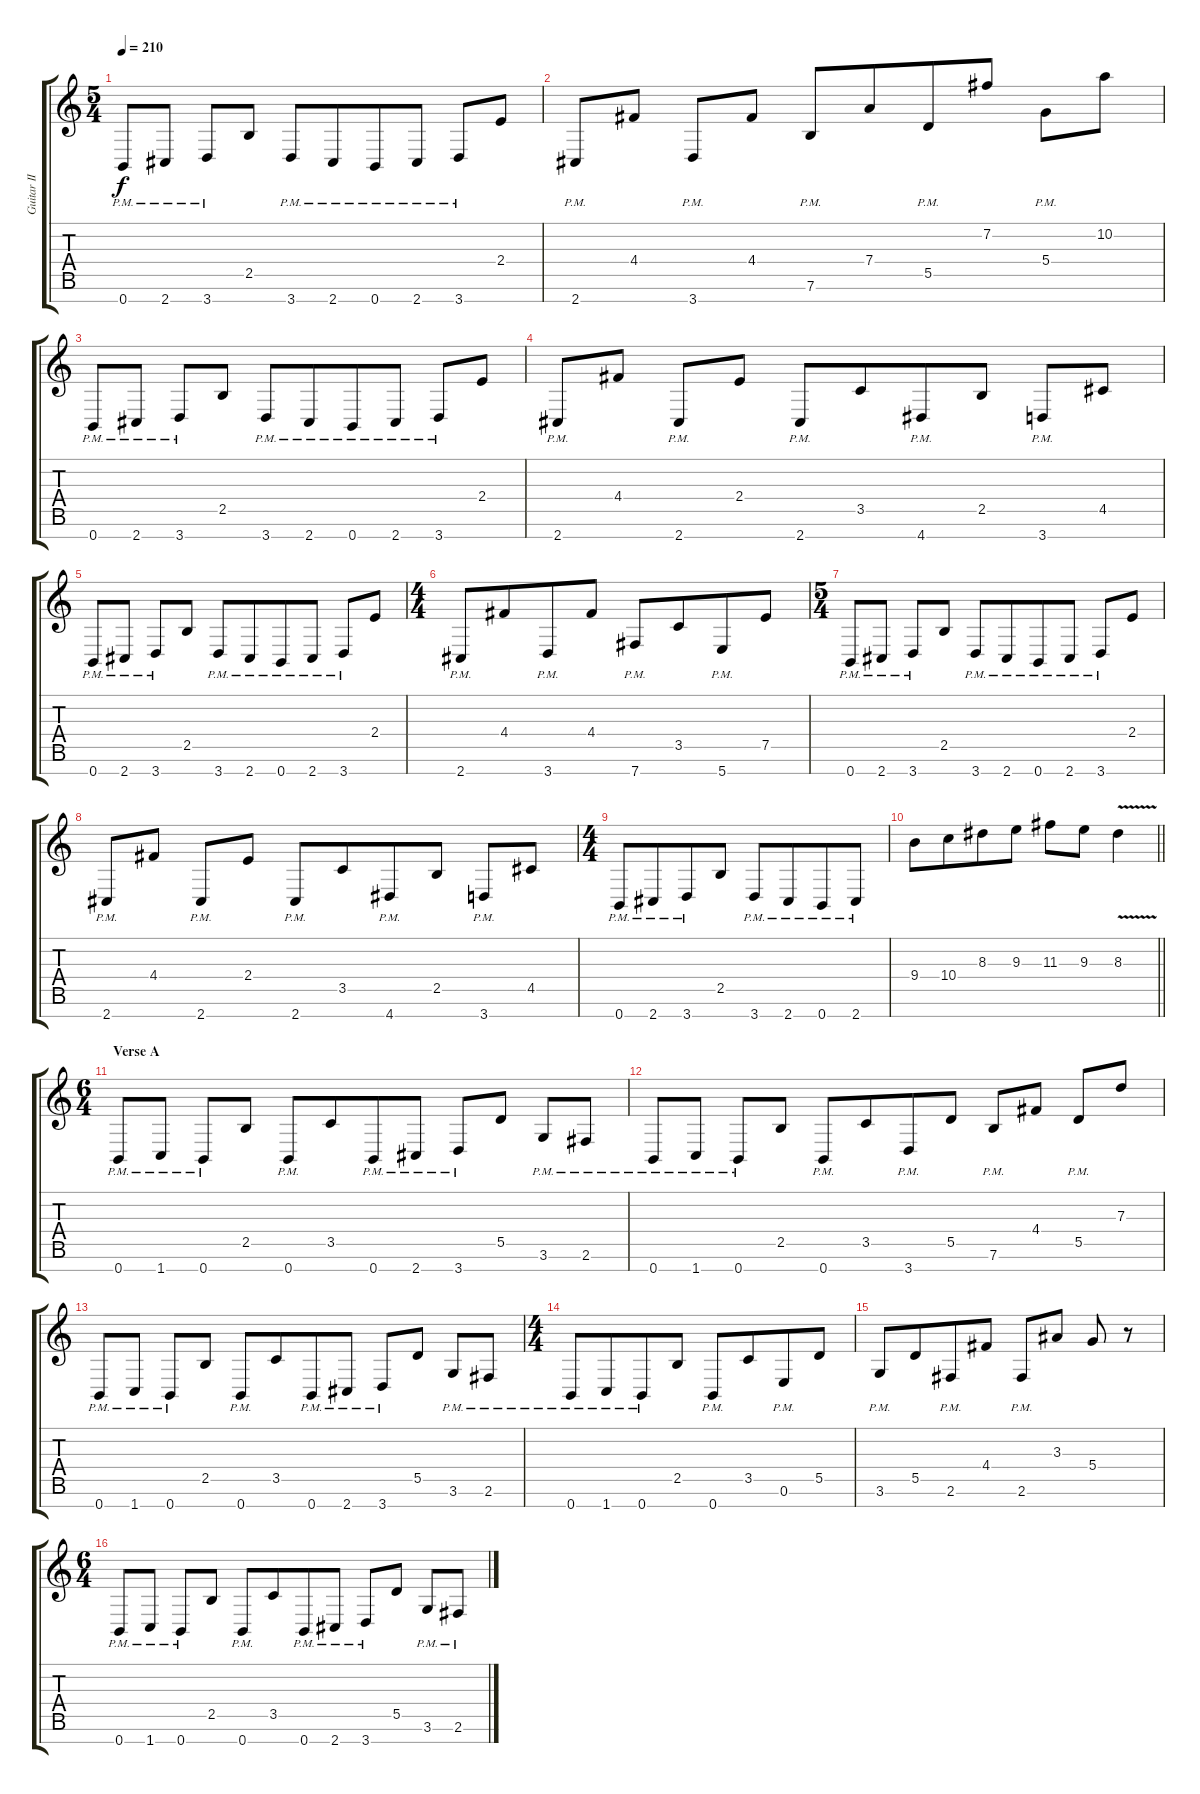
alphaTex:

\track ("Guitar II" "Guitar II") {instrument distortionguitar}
\staff {score tabs}
\tuning (E4 B3 G3 D3 A2 E2 B1) {hide}
\ts (5 4)
\tempo 210
\clef g2
\ks c
0.7{pm}.8{dy f} 2.7{pm}.8 3.7{pm}.8 2.5.8 3.7{pm}.8 2.7{pm}.8{beam merge} 0.7{pm}.8 2.7{pm}.8 3.7{pm}.8 2.4.8 |
2.7{pm}.8 4.4.8 3.7{pm}.8 4.4.8 7.6{pm}.8 7.4.8{beam merge} 5.5{pm}.8 7.2.8 5.4{pm}.8 10.2.8 |
0.7{pm}.8 2.7{pm}.8 3.7{pm}.8 2.5.8 3.7{pm}.8 2.7{pm}.8{beam merge} 0.7{pm}.8 2.7{pm}.8 3.7{pm}.8 2.4.8 |
2.7{pm}.8 4.4.8 2.7{pm}.8 2.4.8 2.7{pm}.8 3.5.8{beam merge} 4.7{pm}.8 2.5.8 3.7{pm}.8 4.5.8 |
0.7{pm}.8 2.7{pm}.8 3.7{pm}.8 2.5.8 3.7{pm}.8 2.7{pm}.8{beam merge} 0.7{pm}.8 2.7{pm}.8 3.7{pm}.8 2.4.8 |
\ts (4 4)
2.7{pm}.8 4.4.8{beam merge} 3.7{pm}.8 4.4.8 7.7{pm}.8 3.5.8{beam merge} 5.7{pm}.8 7.5.8 |
\ts (5 4)
0.7{pm}.8 2.7{pm}.8 3.7{pm}.8 2.5.8 3.7{pm}.8 2.7{pm}.8{beam merge} 0.7{pm}.8 2.7{pm}.8 3.7{pm}.8 2.4.8 |
2.7{pm}.8 4.4.8 2.7{pm}.8 2.4.8 2.7{pm}.8 3.5.8{beam merge} 4.7{pm}.8 2.5.8 3.7{pm}.8 4.5.8 |
\ts (4 4)
0.7{pm}.8 2.7{pm}.8{beam merge} 3.7{pm}.8 2.5.8 3.7{pm}.8 2.7{pm}.8{beam merge} 0.7{pm}.8 2.7{pm}.8 |
\barLineRight lightlight
9.4.8 10.4.8{beam merge} 8.3.8 9.3.8 11.3.8 9.3.8 8.3{v}.4 |
\ts (6 4)
\section ("" "Verse A")
0.7{pm}.8 1.7{pm}.8 0.7{pm}.8{beam merge} 2.5.8{beam split} 0.7{pm}.8 3.5.8{beam merge} 0.7{pm}.8 2.7{pm}.8{beam split} 3.7{pm}.8{beam merge} 5.5.8 3.6{pm}.8 2.6{pm}.8 |
0.7{pm}.8 1.7{pm}.8 0.7{pm}.8{beam merge} 2.5.8{beam split} 0.7{pm}.8 3.5.8{beam merge} 3.7{pm}.8 5.5.8{beam split} 7.6{pm}.8{beam merge} 4.4.8 5.5{pm}.8 7.3.8 |
0.7{pm}.8 1.7{pm}.8 0.7{pm}.8{beam merge} 2.5.8{beam split} 0.7{pm}.8 3.5.8{beam merge} 0.7{pm}.8 2.7{pm}.8{beam split} 3.7{pm}.8{beam merge} 5.5.8 3.6{pm}.8 2.6{pm}.8 |
\ts (4 4)
0.7{pm}.8 1.7{pm}.8{beam merge} 0.7{pm}.8 2.5.8 0.7{pm}.8 3.5.8{beam merge} 0.6{pm}.8 5.5.8 |
3.6{pm}.8 5.5.8{beam merge} 2.6{pm}.8 4.4.8 2.6{pm}.8 3.3.8 5.4.8 r.8 |
\ts (6 4)
0.7{pm}.8 1.7{pm}.8 0.7{pm}.8{beam merge} 2.5.8{beam split} 0.7{pm}.8 3.5.8{beam merge} 0.7{pm}.8 2.7{pm}.8{beam split} 3.7{pm}.8{beam merge} 5.5.8 3.6{pm}.8 2.6{pm}.8
